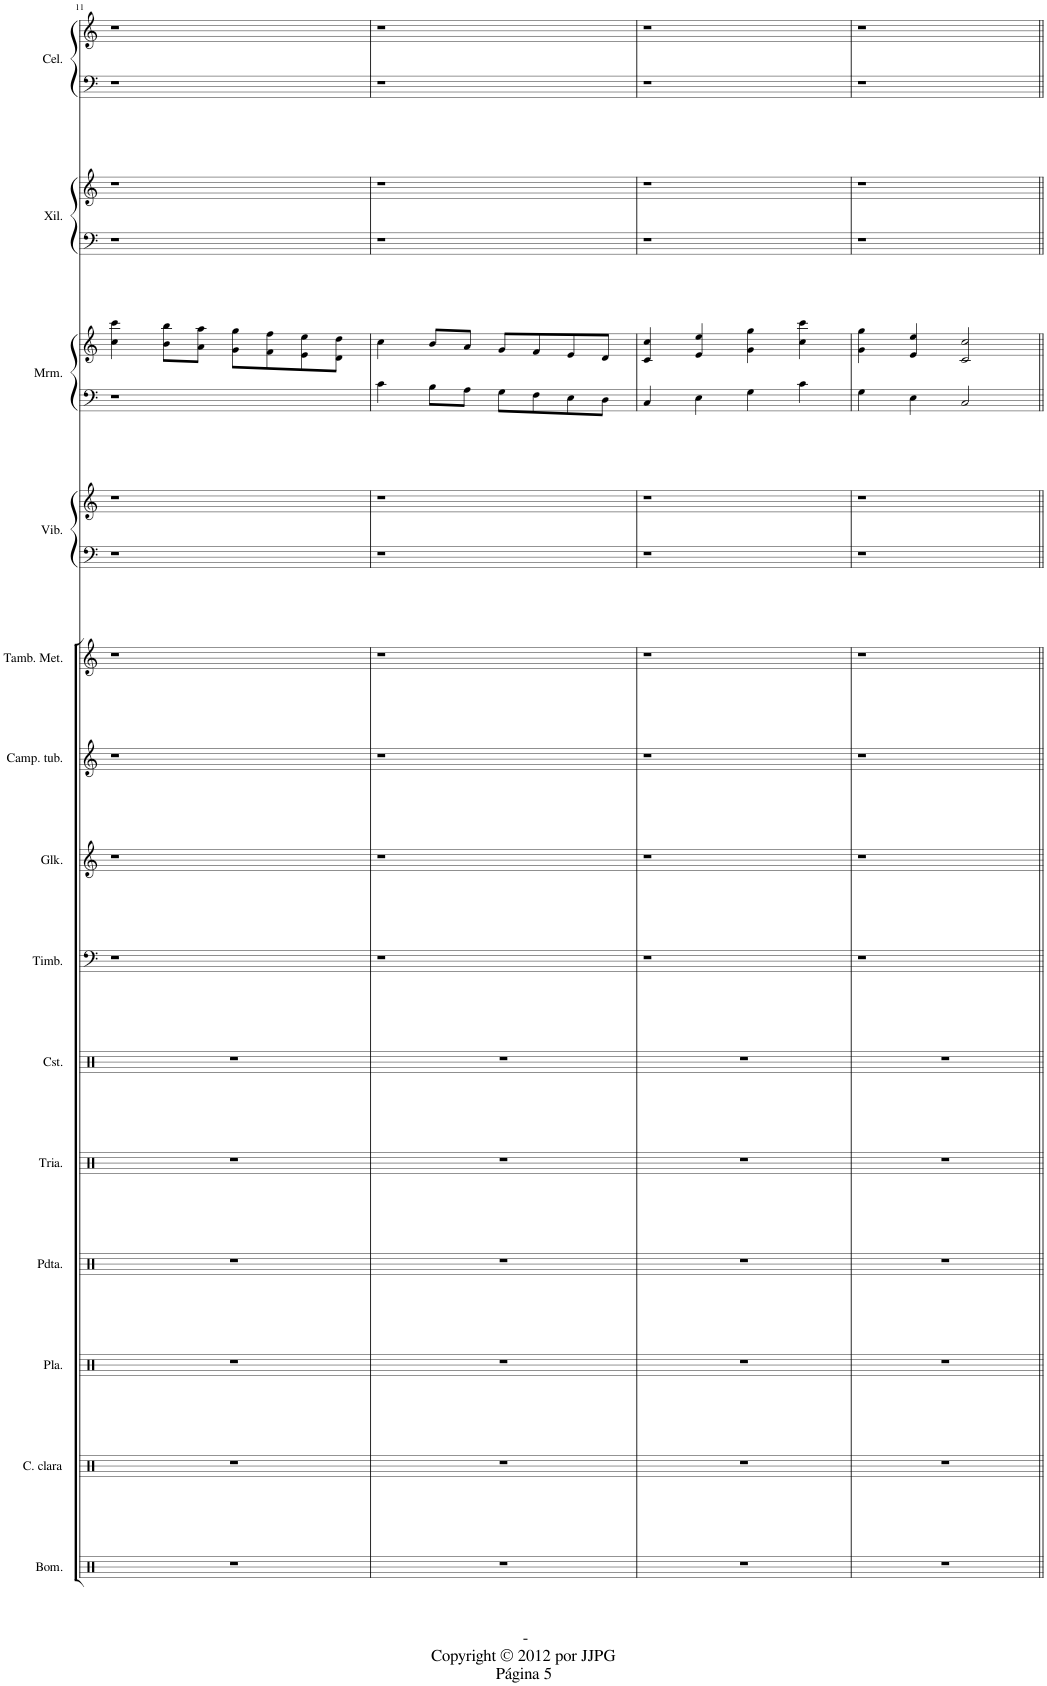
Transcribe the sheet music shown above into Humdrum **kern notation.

**kern	**kern	**kern	**kern	**kern	**kern	**kern	**kern	**kern	**kern	**kern	**kern	**kern	**kern	**kern	**kern	**kern	**kern
*part14	*part13	*part12	*part11	*part10	*part9	*part8	*part7	*part6	*part5	*part4	*part4	*part3	*part3	*part2	*part2	*part1	*part1
*staff18	*staff17	*staff16	*staff15	*staff14	*staff13	*staff12	*staff11	*staff10	*staff9	*staff8	*staff7	*staff6	*staff5	*staff4	*staff3	*staff2	*staff1
*I"Bombo	*I"Caja clara	*I"Platillos	*I"Pandereta	*I"Triángulo	*I"Castañuelas	*I"Timbales	*I"Glockenspiel	*I"Campanas tubulares	*I"Tambores Metálicos	*I"Vibráfono	*	*I"Marimba	*	*I"Xilófono	*	*I"Celesta	*
*I'Bom.	*I'C. clara	*I'Pla.	*I'Pdta.	*	*I'Cst.	*I'Timb.	*I'Glk.	*I'Camp. tub.	*I'Tamb. Met.	*I'Vib.	*	*I'Mrm.	*	*I'Xil.	*	*I'Cel.	*
!!LO:PB:g=z
*clefX	*clefX	*clefX	*clefX	*clefX	*clefX	*clefF4	*clefG2	*clefG2	*clefG2	*clefF4	*clefG2	*clefF4	*clefG2	*clefF4	*clefG2	*clefF4	*clefG2
*	*	*	*	*	*	*	*Trd-14c-24	*	*	*	*	*	*	*Trd-7c-12	*Trd-7c-12	*Trd-7c-12	*Trd-7c-12
*k[]	*k[]	*k[]	*k[]	*k[]	*k[]	*k[]	*k[]	*k[]	*k[]	*k[]	*k[]	*k[]	*k[]	*k[]	*k[]	*k[]	*k[]
*M4/4	*M4/4	*M4/4	*M4/4	*M4/4	*M4/4	*M4/4	*M4/4	*M4/4	*M4/4	*M4/4	*M4/4	*M4/4	*M4/4	*M4/4	*M4/4	*M4/4	*M4/4
=11	=11	=11	=11	=11	=11	=11	=11	=11	=11	=11	=11	=11	=11	=11	=11	=11	=11
1r	1r	1r	1r	1r	1r	1r	1r	1r	1r	1r	1r	1r	4cc\ 4ccc\	1r	1r	1r	1r
.	.	.	.	.	.	.	.	.	.	.	.	.	8b\ 8bb\L	.	.	.	.
.	.	.	.	.	.	.	.	.	.	.	.	.	8a\ 8aa\J	.	.	.	.
.	.	.	.	.	.	.	.	.	.	.	.	.	8g\ 8gg\L	.	.	.	.
.	.	.	.	.	.	.	.	.	.	.	.	.	8f\ 8ff\	.	.	.	.
.	.	.	.	.	.	.	.	.	.	.	.	.	8e\ 8ee\	.	.	.	.
.	.	.	.	.	.	.	.	.	.	.	.	.	8d\ 8dd\J	.	.	.	.
=12	=12	=12	=12	=12	=12	=12	=12	=12	=12	=12	=12	=12	=12	=12	=12	=12	=12
1r	1r	1r	1r	1r	1r	1r	1r	1r	1r	1r	1r	4c\	4cc\	1r	1r	1r	1r
.	.	.	.	.	.	.	.	.	.	.	.	8B\L	8b/L	.	.	.	.
.	.	.	.	.	.	.	.	.	.	.	.	8A\J	8a/J	.	.	.	.
.	.	.	.	.	.	.	.	.	.	.	.	8G\L	8g/L	.	.	.	.
.	.	.	.	.	.	.	.	.	.	.	.	8F\	8f/	.	.	.	.
.	.	.	.	.	.	.	.	.	.	.	.	8E\	8e/	.	.	.	.
.	.	.	.	.	.	.	.	.	.	.	.	8D\J	8d/J	.	.	.	.
=13	=13	=13	=13	=13	=13	=13	=13	=13	=13	=13	=13	=13	=13	=13	=13	=13	=13
1r	1r	1r	1r	1r	1r	1r	1r	1r	1r	1r	1r	4C/	4c/ 4cc/	1r	1r	1r	1r
.	.	.	.	.	.	.	.	.	.	.	.	4E\	4e/ 4ee/	.	.	.	.
.	.	.	.	.	.	.	.	.	.	.	.	4G\	4g\ 4gg\	.	.	.	.
.	.	.	.	.	.	.	.	.	.	.	.	4c\	4cc\ 4ccc\	.	.	.	.
=14	=14	=14	=14	=14	=14	=14	=14	=14	=14	=14	=14	=14	=14	=14	=14	=14	=14
1r	1r	1r	1r	1r	1r	1r	1r	1r	1r	1r	1r	4G\	4g\ 4gg\	1r	1r	1r	1r
.	.	.	.	.	.	.	.	.	.	.	.	4E\	4e/ 4ee/	.	.	.	.
.	.	.	.	.	.	.	.	.	.	.	.	2C/	2c/ 2cc/	.	.	.	.
=||	=||	=||	=||	=||	=||	=||	=||	=||	=||	=||	=||	=||	=||	=||	=||	=||	=||
*-	*-	*-	*-	*-	*-	*-	*-	*-	*-	*-	*-	*-	*-	*-	*-	*-	*-
